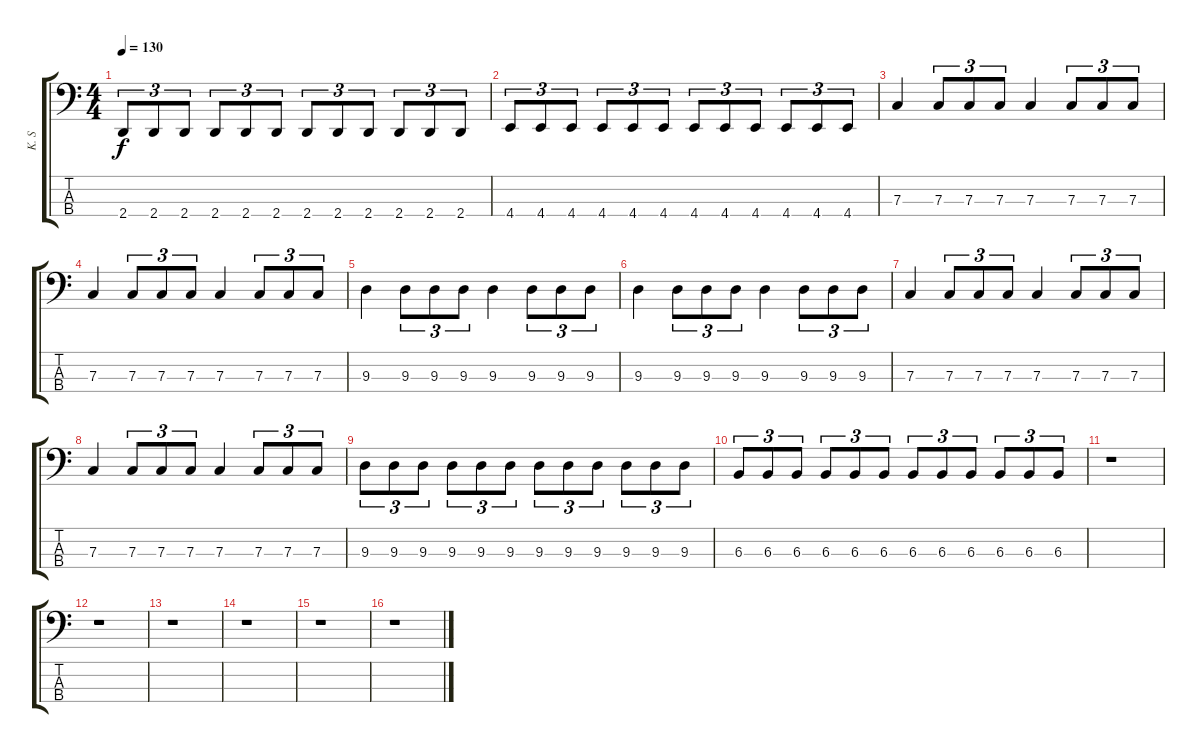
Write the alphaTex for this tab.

\track ("      K. Sjolund (bass)" "      K. S") {instrument electricbassfinger}
\staff {score tabs}
\tuning (Eb2 Bb1 F1 C1) {hide}
\ts (4 4)
\tempo 130
\clef f4
\ks c
2.4.8{tu (3 2) dy f} 2.4.8{tu (3 2)} 2.4.8{tu (3 2)} 2.4.8{tu (3 2)} 2.4.8{tu (3 2)} 2.4.8{tu (3 2)} 2.4.8{tu (3 2)} 2.4.8{tu (3 2)} 2.4.8{tu (3 2)} 2.4.8{tu (3 2)} 2.4.8{tu (3 2)} 2.4.8{tu (3 2)} |
4.4.8{tu (3 2)} 4.4.8{tu (3 2)} 4.4.8{tu (3 2)} 4.4.8{tu (3 2)} 4.4.8{tu (3 2)} 4.4.8{tu (3 2)} 4.4.8{tu (3 2)} 4.4.8{tu (3 2)} 4.4.8{tu (3 2)} 4.4.8{tu (3 2)} 4.4.8{tu (3 2)} 4.4.8{tu (3 2)} |
7.3.4 7.3.8{tu (3 2)} 7.3.8{tu (3 2)} 7.3.8{tu (3 2)} 7.3.4 7.3.8{tu (3 2)} 7.3.8{tu (3 2)} 7.3.8{tu (3 2)} |
7.3.4 7.3.8{tu (3 2)} 7.3.8{tu (3 2)} 7.3.8{tu (3 2)} 7.3.4 7.3.8{tu (3 2)} 7.3.8{tu (3 2)} 7.3.8{tu (3 2)} |
9.3.4 9.3.8{tu (3 2)} 9.3.8{tu (3 2)} 9.3.8{tu (3 2)} 9.3.4 9.3.8{tu (3 2)} 9.3.8{tu (3 2)} 9.3.8{tu (3 2)} |
9.3.4 9.3.8{tu (3 2)} 9.3.8{tu (3 2)} 9.3.8{tu (3 2)} 9.3.4 9.3.8{tu (3 2)} 9.3.8{tu (3 2)} 9.3.8{tu (3 2)} |
7.3.4 7.3.8{tu (3 2)} 7.3.8{tu (3 2)} 7.3.8{tu (3 2)} 7.3.4 7.3.8{tu (3 2)} 7.3.8{tu (3 2)} 7.3.8{tu (3 2)} |
7.3.4 7.3.8{tu (3 2)} 7.3.8{tu (3 2)} 7.3.8{tu (3 2)} 7.3.4 7.3.8{tu (3 2)} 7.3.8{tu (3 2)} 7.3.8{tu (3 2)} |
9.3.8{tu (3 2)} 9.3.8{tu (3 2)} 9.3.8{tu (3 2)} 9.3.8{tu (3 2)} 9.3.8{tu (3 2)} 9.3.8{tu (3 2)} 9.3.8{tu (3 2)} 9.3.8{tu (3 2)} 9.3.8{tu (3 2)} 9.3.8{tu (3 2)} 9.3.8{tu (3 2)} 9.3.8{tu (3 2)} |
6.3.8{tu (3 2)} 6.3.8{tu (3 2)} 6.3.8{tu (3 2)} 6.3.8{tu (3 2)} 6.3.8{tu (3 2)} 6.3.8{tu (3 2)} 6.3.8{tu (3 2)} 6.3.8{tu (3 2)} 6.3.8{tu (3 2)} 6.3.8{tu (3 2)} 6.3.8{tu (3 2)} 6.3.8{tu (3 2)} |
r.1 |
r.1 |
r.1 |
r.1 |
r.1 |
r.1
